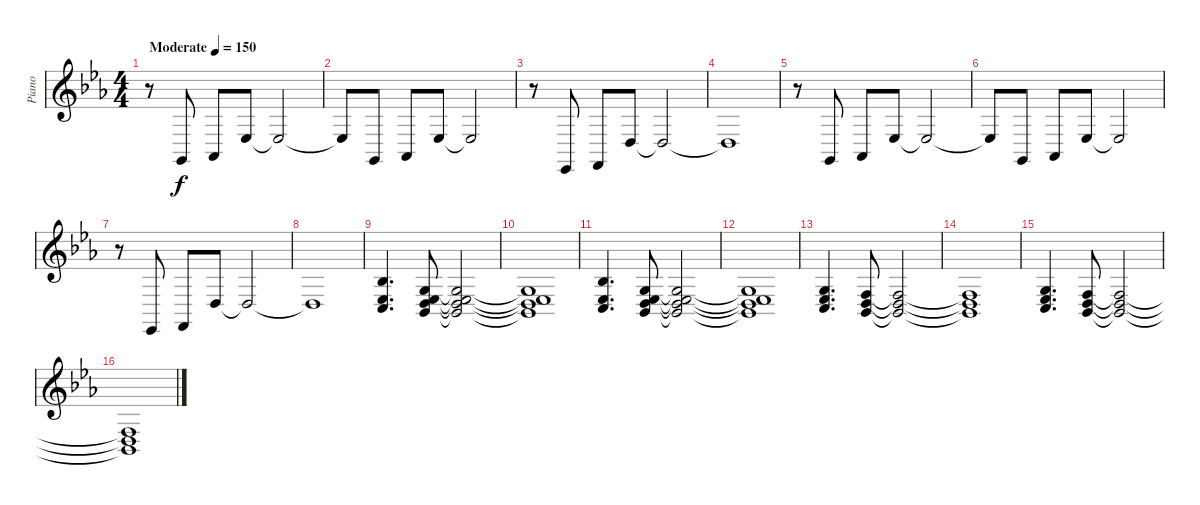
\track ("Piano" "Piano") {instrument electricgrandpiano}
\staff {score}
\tuning (E4 B3 G3 D3 A2 D2) {hide}
\ts (4 4)
\tempo (150 "Moderate")
\clef g2
\ks eb
r.8{dy f instrument electricgrandpiano} 5.6.8 6.6.8 6.5.8 6.5{t}.2 |
6.5{t}.8 5.6.8 6.6.8 6.5.8 6.5{t}.2 |
r.8 1.6.8 3.6.8 5.5.8 5.5{t}.2 |
5.5{t}.1 |
r.8 5.6.8 6.6.8 6.5.8 6.5{t}.2 |
6.5{t}.8 5.6.8 6.6.8 6.5.8 6.5{t}.2 |
r.8 1.6.8 3.6.8 5.5.8 5.5{t}.2 |
5.5{t}.1 |
(3.3 1.4 3.5).4{d} (0.3 1.4 5.5 8.6).8 (0.3{t} 1.4{t} 5.5{t} 8.6{t}).2 |
(0.3{t} 1.4{t} 5.5{t} 8.6{t}).1 |
(3.3 1.4 3.5).4{d} (0.3 1.4 5.5 8.6).8 (0.3{t} 1.4{t} 5.5{t} 8.6{t}).2 |
(0.3{t} 1.4{t} 5.5{t} 8.6{t}).1 |
(5.4 6.5 10.6).4{d} (3.4 5.5 8.6).8 (3.4{t} 5.5{t} 8.6{t}).2 |
(3.4{t} 5.5{t} 8.6{t}).1 |
(5.4 6.5 10.6).4{d} (3.4 5.5 8.6).8 (3.4{t} 5.5{t} 8.6{t}).2 |
(3.4{t} 5.5{t} 8.6{t}).1
